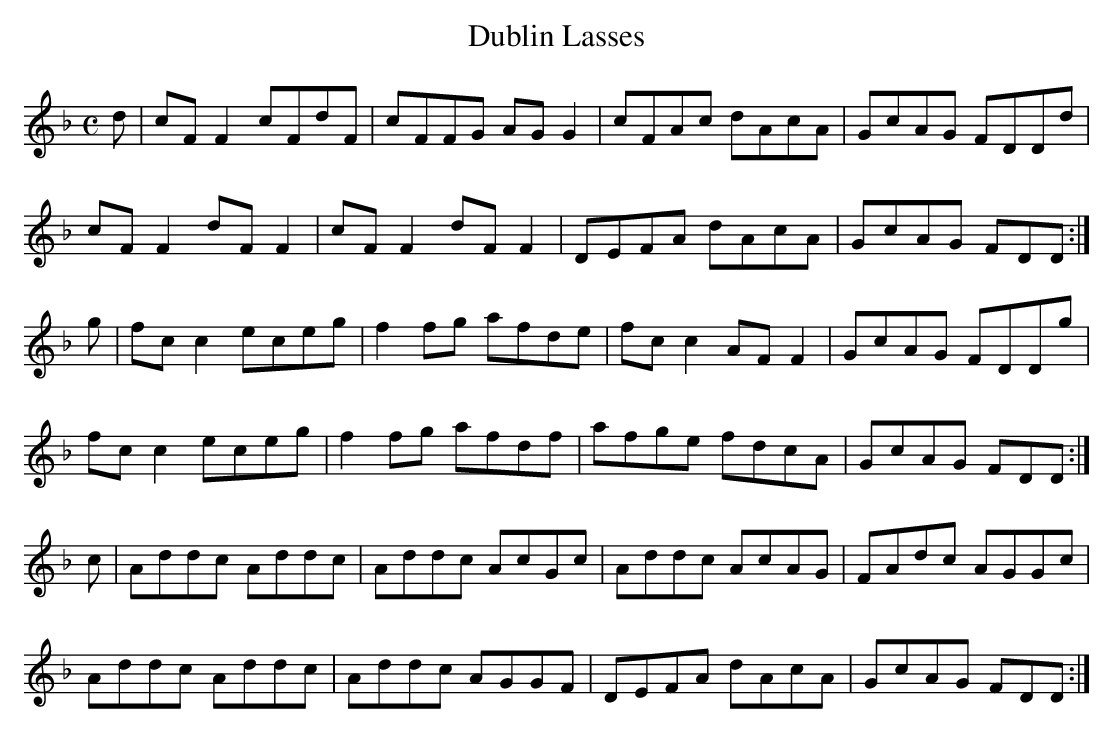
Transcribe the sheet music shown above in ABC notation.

X:1
T:Dublin Lasses
M:C
L:1/8
K:F Major
d|cFF2 cFdF|cFFG AGG2|cFAc dAcA|GcAG FDDd|!
cFF2 dFF2|cFF2 dFF2|DEFA dAcA|GcAG FDD:|!
g|fcc2 eceg|f2fg afde|fcc2 AFF2|GcAG FDDg|!
fcc2 eceg|f2fg afdf|afge fdcA|GcAG FDD:|!
c|Addc Addc|Addc AcGc|Addc AcAG|FAdc AGGc|!
Addc Addc|Addc AGGF|DEFA dAcA|GcAG FDD:|!
